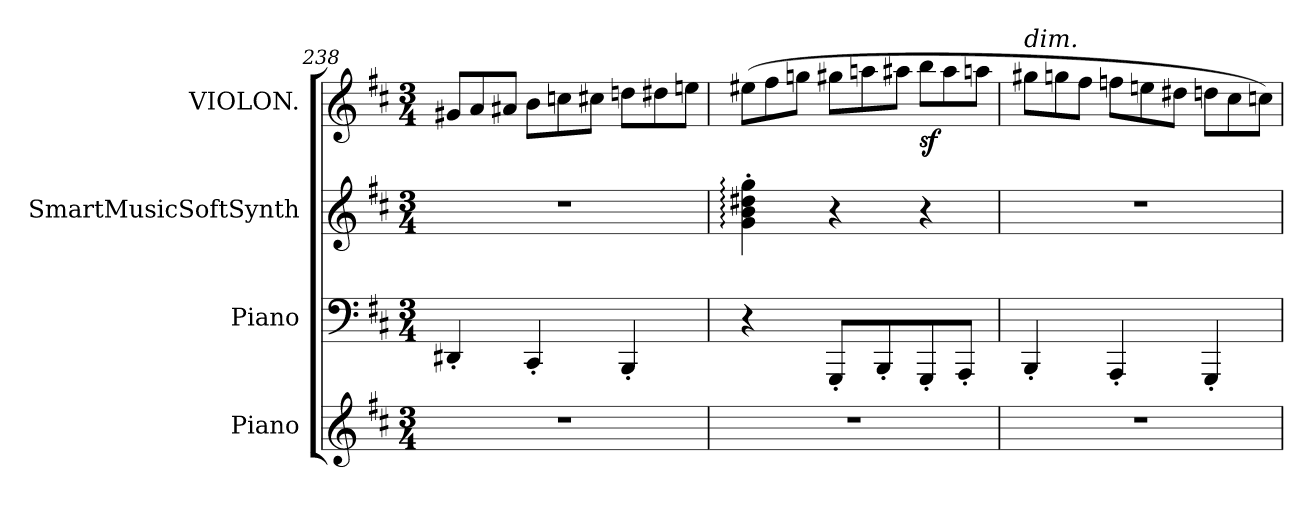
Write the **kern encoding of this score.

**kern	**kern	**kern	**kern	**dynam
*part4	*part3	*part2	*part1	*part1
*staff4	*staff3	*staff2	*staff1	*staff1
*I"Piano	*I"Piano	*I"SmartMusicSoftSynth	*I"VIOLON.	*
*I'P.	*	*	*	*
*clefG2	*clefF4	*clefG2	*clefG2	*
*k[f#c#]	*k[f#c#]	*k[f#c#]	*k[f#c#]	*
*M3/4	*M3/4	*M3/4	*M3/4	*
*	*	*	*Xtuplet	*
=238	=238	=238	=238	=238
2.r	4DD#X'/	2.r	12g#X/L	.
.	.	.	12a/	.
.	.	.	12a#X/J	.
.	4CC#'/	.	12b\L	.
.	.	.	12ccn\	.
.	.	.	12cc#X\J	.
.	4BBB'/	.	12ddn\L	.
.	.	.	12dd#X\	.
.	.	.	12een\J	.
=239	=239	=239	=239	=239
2.r	4r	4g:'\ 4b:'\ 4dd#X:'\ 4gg:'\	(12ee#X\L	.
.	.	.	12ff#\	.
.	.	.	12ggn\J	.
.	8GGG'/L	4r	12gg#X\L	.
.	.	.	12aan\	.
.	8BBB'/	.	.	.
.	.	.	12aa#X\J	.
.	8GGG'/	4r	12bb\L	sf
.	.	.	12aa#\	.
.	8AAA'/J	.	.	.
.	.	.	12aan\J	.
=240	=240	=240	=240	=240
!	!	!	!LO:TX:i:t=dim.	!
2.r	4BBB'/	2.r	12gg#X\L	.
.	.	.	12ggn\	.
.	.	.	12ff#\J	.
.	4AAA'/	.	12ffn\L	.
.	.	.	12een\	.
.	.	.	12dd#X\J	.
.	4GGG'/	.	12ddn\L	.
.	.	.	12cc#\	.
.	.	.	12ccn\J)	.
=	=	=	=	=
*-	*-	*-	*-	*-
